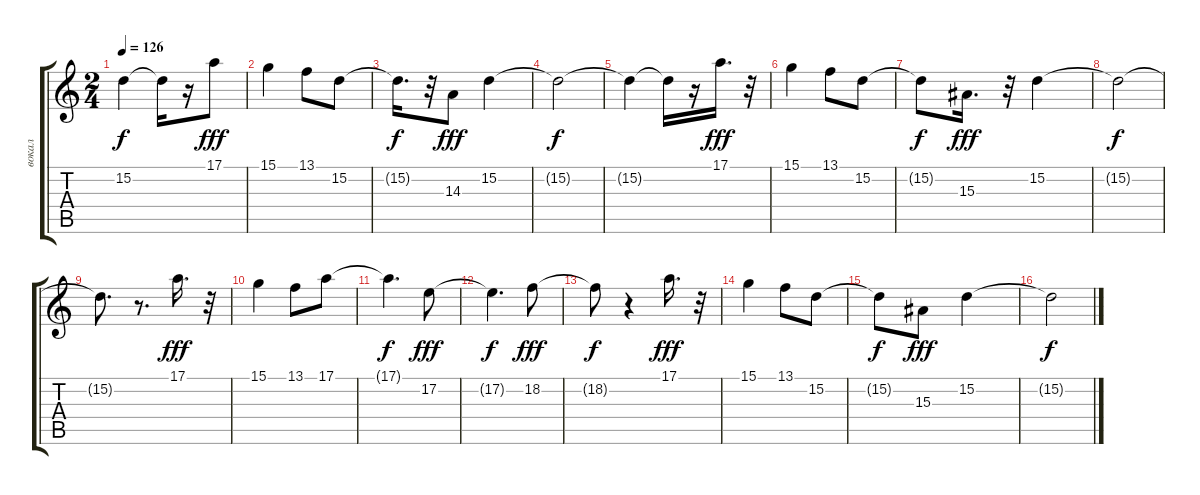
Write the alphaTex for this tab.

\track ("вокал" "вокал") {instrument clarinet}
\staff {score tabs}
\tuning (E4 B3 G3 D3 A2 E2) {hide}
\ts (2 4)
\tempo 126
\clef g2
\ks c
15.2{t}.4{dy f} 15.2{t}.16 r.16 17.1.8{dy fff} |
15.1.4 13.1.8 15.2.8 |
15.2{t}.16{d dy f} r.32 14.3.8{dy fff} 15.2.4 |
15.2{t}.2{dy f} |
15.2{t}.4 15.2{t}.16 r.16 17.1.16{d dy fff} r.32 |
15.1.4 13.1.8 15.2.8 |
15.2{t}.8{dy f} 15.3.16{d dy fff} r.32 15.2.4 |
15.2{t}.2{dy f} |
15.2{t}.8{d} r.8{d} 17.1.16{d dy fff} r.32 |
15.1.4 13.1.8 17.1.8 |
17.1{t}.4{d dy f} 17.2.8{dy fff} |
17.2{t}.4{d dy f} 18.2.8{dy fff} |
18.2{t}.8{dy f} r.4 17.1.16{d dy fff} r.32 |
15.1.4 13.1.8 15.2.8 |
15.2{t}.8{dy f} 15.3.8{dy fff} 15.2.4 |
15.2{t}.2{dy f}
